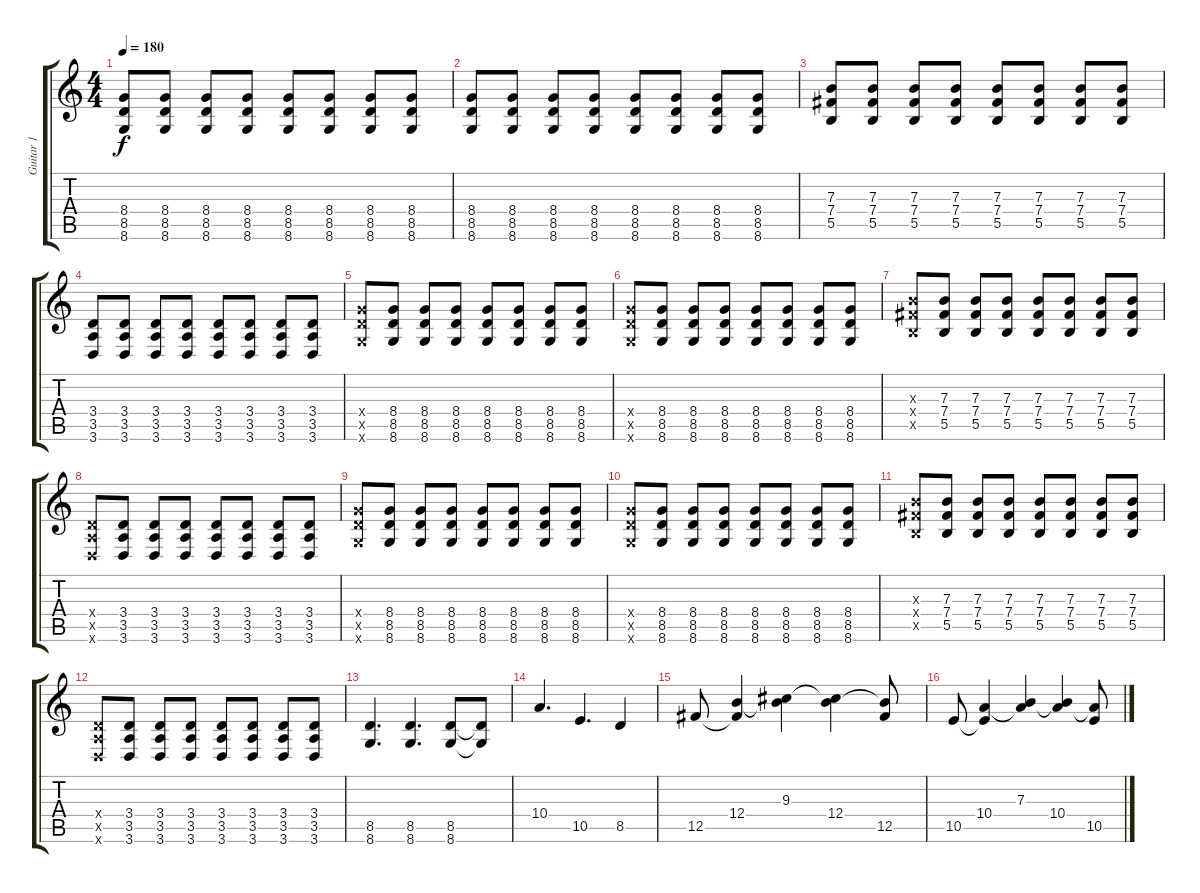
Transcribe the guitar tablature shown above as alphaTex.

\track ("Guitar 1" "Guitar 1") {instrument distortionguitar}
\staff {score tabs}
\tuning (Db4 Ab3 E3 B2 Gb2 B1) {hide}
\ts (4 4)
\tempo 180
\clef g2
\ks c
(8.4 8.5 8.6).8{dy f} (8.4 8.5 8.6).8 (8.4 8.5 8.6).8 (8.4 8.5 8.6).8 (8.4 8.5 8.6).8 (8.4 8.5 8.6).8 (8.4 8.5 8.6).8 (8.4 8.5 8.6).8 |
(8.4 8.5 8.6).8 (8.4 8.5 8.6).8 (8.4 8.5 8.6).8 (8.4 8.5 8.6).8 (8.4 8.5 8.6).8 (8.4 8.5 8.6).8 (8.4 8.5 8.6).8 (8.4 8.5 8.6).8 |
(7.3 7.4 5.5).8 (7.3 7.4 5.5).8 (7.3 7.4 5.5).8 (7.3 7.4 5.5).8 (7.3 7.4 5.5).8 (7.3 7.4 5.5).8 (7.3 7.4 5.5).8 (7.3 7.4 5.5).8 |
(3.4 3.5 3.6).8 (3.4 3.5 3.6).8 (3.4 3.5 3.6).8 (3.4 3.5 3.6).8 (3.4 3.5 3.6).8 (3.4 3.5 3.6).8 (3.4 3.5 3.6).8 (3.4 3.5 3.6).8 |
(8.4{x} 8.5{x} 8.6{x}).8 (8.4 8.5 8.6).8 (8.4 8.5 8.6).8 (8.4 8.5 8.6).8 (8.4 8.5 8.6).8 (8.4 8.5 8.6).8 (8.4 8.5 8.6).8 (8.4 8.5 8.6).8 |
(8.4{x} 8.5{x} 8.6{x}).8 (8.4 8.5 8.6).8 (8.4 8.5 8.6).8 (8.4 8.5 8.6).8 (8.4 8.5 8.6).8 (8.4 8.5 8.6).8 (8.4 8.5 8.6).8 (8.4 8.5 8.6).8 |
(7.3{x} 7.4{x} 5.5{x}).8 (7.3 7.4 5.5).8 (7.3 7.4 5.5).8 (7.3 7.4 5.5).8 (7.3 7.4 5.5).8 (7.3 7.4 5.5).8 (7.3 7.4 5.5).8 (7.3 7.4 5.5).8 |
(3.4{x} 3.5{x} 3.6{x}).8 (3.4 3.5 3.6).8 (3.4 3.5 3.6).8 (3.4 3.5 3.6).8 (3.4 3.5 3.6).8 (3.4 3.5 3.6).8 (3.4 3.5 3.6).8 (3.4 3.5 3.6).8 |
(8.4{x} 8.5{x} 8.6{x}).8 (8.4 8.5 8.6).8 (8.4 8.5 8.6).8 (8.4 8.5 8.6).8 (8.4 8.5 8.6).8 (8.4 8.5 8.6).8 (8.4 8.5 8.6).8 (8.4 8.5 8.6).8 |
(8.4{x} 8.5{x} 8.6{x}).8 (8.4 8.5 8.6).8 (8.4 8.5 8.6).8 (8.4 8.5 8.6).8 (8.4 8.5 8.6).8 (8.4 8.5 8.6).8 (8.4 8.5 8.6).8 (8.4 8.5 8.6).8 |
(7.3{x} 7.4{x} 5.5{x}).8 (7.3 7.4 5.5).8 (7.3 7.4 5.5).8 (7.3 7.4 5.5).8 (7.3 7.4 5.5).8 (7.3 7.4 5.5).8 (7.3 7.4 5.5).8 (7.3 7.4 5.5).8 |
(3.4{x} 3.5{x} 3.6{x}).8 (3.4 3.5 3.6).8 (3.4 3.5 3.6).8 (3.4 3.5 3.6).8 (3.4 3.5 3.6).8 (3.4 3.5 3.6).8 (3.4 3.5 3.6).8 (3.4 3.5 3.6).8 |
(8.5 8.6).4{d} (8.5 8.6).4{d} (8.5 8.6).8 (8.5{t} 8.6{t}).8 |
10.4.4{d} 10.5.4{d} 8.5.4 |
12.5.8 (12.4 12.5{t}).4 (9.3 12.4{t}).4 (9.3{t} 12.4).4 (12.4{t} 12.5).8 |
10.5.8 (10.4 10.5{t}).4 (7.3 10.4{t}).4 (7.3{t} 10.4).4 (10.4{t} 10.5).8
